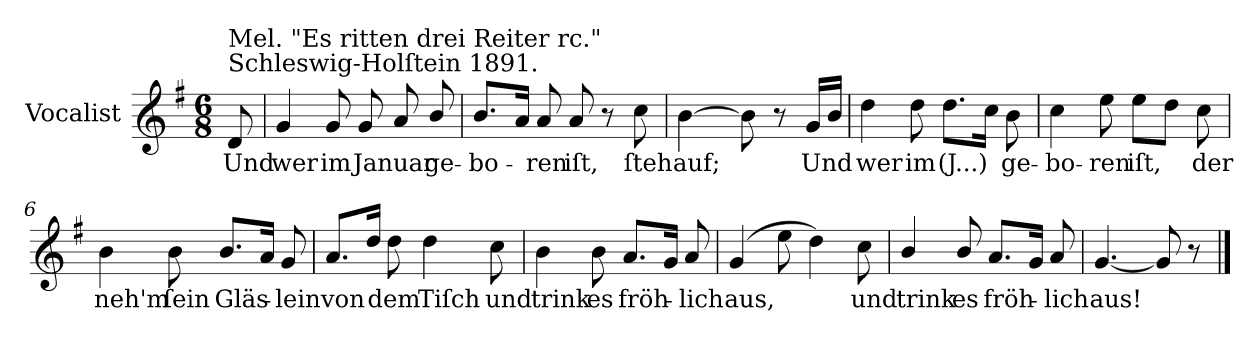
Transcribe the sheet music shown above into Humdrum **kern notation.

**kern	**text
*part1	*part1
*staff1	*staff1
*I"Vocalist	*
*k[f#]	*
*G:	*
*M6/8	*
=	=
!LO:TX:a:t=Schleswig-Holſtein 1891.	!
!LO:TX:a:t=Mel. "Es ritten drei Reiter rc."	!
8d	Und
=1	=1
4g	wer
8g	im
8g	Januar
8a	.
8b/	ge-
=2	=2
8.bL	-bo-
16aJk	.
8a	-ren
8a	iſt,
8r	.
8cc	ſteh
=3	=3
!LO:N:vis=4	!
[4.b	auf;
8b]	.
8r	.
16gLL	Und
16bJJ	.
=4	=4
4dd	wer
8dd	im
8.ddL	(J...)
16ccJk	.
8b	ge-
=5	=5
4cc	-bo-
8ee	-ren
8eeL	iſt,
8ddJ	.
8cc	der
=6	=6
4b	neh'm
8b	ſein
8.bL	Gläs-
16aJk	.
8g	-lein
=7	=7
8.a/L	von
16ddJk	.
8dd	dem
4dd	Tiſch
8cc	und
=8	=8
4b	trink
8b	es
8.aL	fröh-
16gJk	.
8a	-lich
=9	=9
(4g	aus,
8ee	.
4dd)	.
8cc	und
=10	=10
4b/	trink
8b/	es
8.aL	fröh-
16gJk	.
8a	-lich
=11	=11
[4.g	aus!
8g]	.
8r	.
==	==
*-	*-
